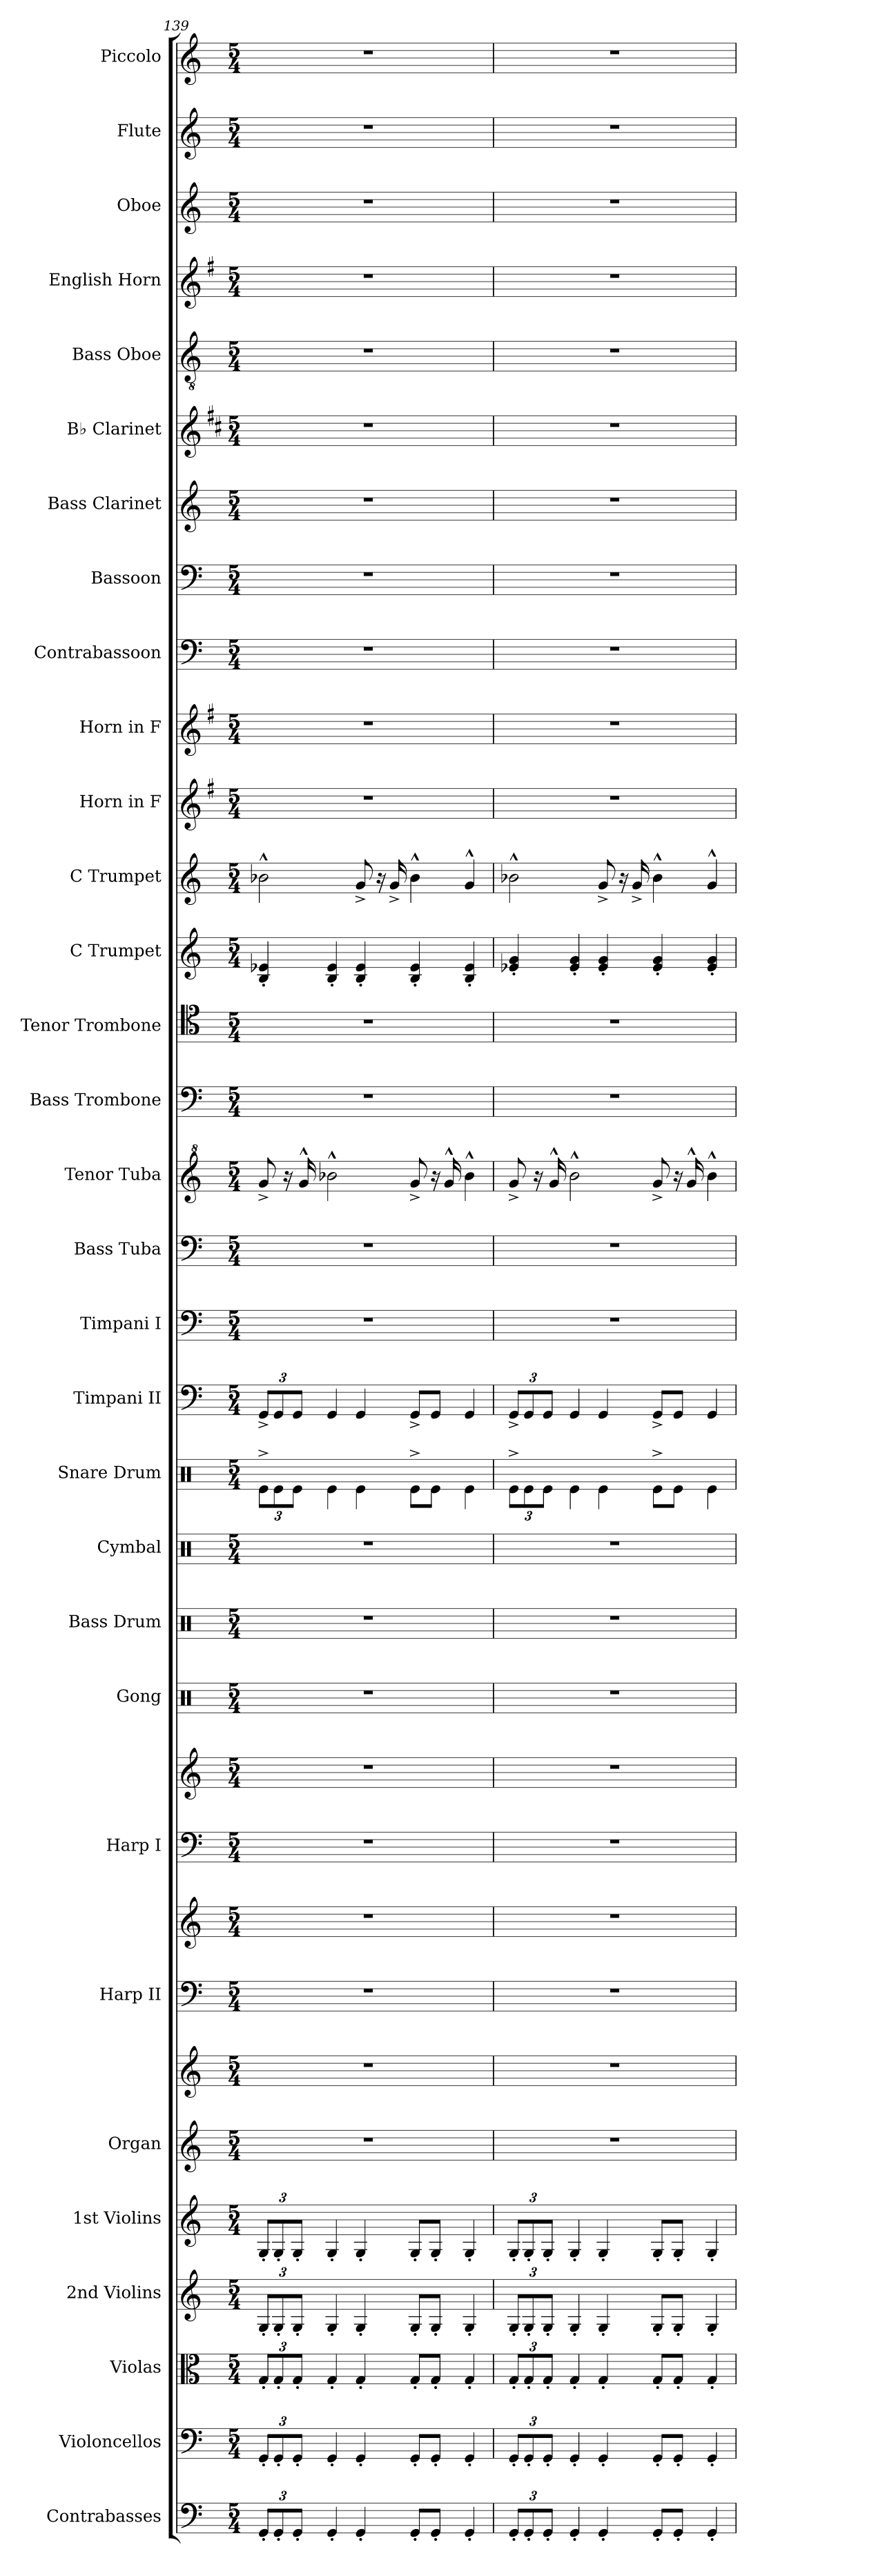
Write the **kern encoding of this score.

**kern	**kern	**kern	**kern	**kern	**kern	**kern	**kern	**kern	**kern	**kern	**kern	**kern	**kern	**kern	**kern	**kern	**kern	**kern	**kern	**kern	**kern	**kern	**kern	**kern	**kern	**kern	**kern	**kern	**kern	**kern	**kern	**kern	**kern
*part31	*part30	*part29	*part28	*part27	*part26	*part26	*part25	*part25	*part24	*part24	*part23	*part22	*part21	*part20	*part19	*part18	*part17	*part16	*part15	*part14	*part13	*part12	*part11	*part10	*part9	*part8	*part7	*part6	*part5	*part4	*part3	*part2	*part1
*staff34	*staff33	*staff32	*staff31	*staff30	*staff29	*staff28	*staff27	*staff26	*staff25	*staff24	*staff23	*staff22	*staff21	*staff20	*staff19	*staff18	*staff17	*staff16	*staff15	*staff14	*staff13	*staff12	*staff11	*staff10	*staff9	*staff8	*staff7	*staff6	*staff5	*staff4	*staff3	*staff2	*staff1
*I"Contrabasses	*I"Violoncellos	*I"Violas	*I"2nd Violins	*I"1st Violins	*I"Organ	*	*I"Harp II	*	*I"Harp I	*	*I"Gong	*I"Bass Drum	*I"Cymbal	*I"Snare Drum	*I"Timpani II	*I"Timpani I	*I"Bass Tuba	*I"Tenor Tuba	*I"Bass Trombone	*I"Tenor Trombone	*I"C Trumpet	*I"C Trumpet	*I"Horn in F	*I"Horn in F	*I"Contrabassoon	*I"Bassoon	*I"Bass Clarinet	*I"B♭ Clarinet	*I"Bass Oboe	*I"English Horn	*I"Oboe	*I"Flute	*I"Piccolo
*I'Cbs.	*I'Vcs.	*I'Vlas.	*I'Vlns.	*I'Vlns.	*I'Org.	*	*I'Hrp.	*	*I'Hrp.	*	*	*I'B. Dr.	*I'Cym.	*I'Sn. Dr.	*I'Timp.	*I'Timp.	*I'Tba.	*	*I'B. Tbn.	*I'T. Tbn.	*I'C Tpt.	*I'C Tpt.	*	*	*I'Cbsn.	*I'Bsn.	*I'B. Cl.	*I'B♭ Cl.	*	*I'E. Hn.	*I'Ob.	*I'Fl.	*I'Picc.
*clefF4	*clefF4	*clefC3	*clefG2	*clefG2	*clefG2	*clefG2	*clefF4	*clefG2	*clefF4	*clefG2	*clefX	*clefX	*clefX	*clefX	*clefF4	*clefF4	*clefF4	*clefG^2	*clefF4	*clefC4	*clefG2	*clefG2	*clefG2	*clefG2	*clefF4	*clefF4	*clefG2	*clefG2	*clefGv2	*clefG2	*clefG2	*clefG2	*clefG2
*ITrd7c12	*	*	*	*	*	*	*	*	*	*	*	*	*	*	*	*	*	*ITrd15c26	*	*	*	*	*ITrd4c7	*ITrd4c7	*ITrd7c12	*	*ITrd8c14	*ITrd1c2	*	*ITrd4c7	*	*	*ITrd-7c-12
*k[]	*k[]	*k[]	*k[]	*k[]	*k[]	*k[]	*k[]	*k[]	*k[]	*k[]	*k[]	*k[]	*k[]	*k[]	*k[]	*k[]	*k[]	*k[]	*k[]	*k[]	*k[]	*k[]	*k[]	*k[]	*k[]	*k[]	*k[]	*k[]	*k[]	*k[]	*k[]	*k[]	*k[]
*M5/4	*M5/4	*M5/4	*M5/4	*M5/4	*M5/4	*M5/4	*M5/4	*M5/4	*M5/4	*M5/4	*M5/4	*M5/4	*M5/4	*M5/4	*M5/4	*M5/4	*M5/4	*M5/4	*M5/4	*M5/4	*M5/4	*M5/4	*M5/4	*M5/4	*M5/4	*M5/4	*M5/4	*M5/4	*M5/4	*M5/4	*M5/4	*M5/4	*M5/4
*Xbrackettup	*Xbrackettup	*Xbrackettup	*Xbrackettup	*Xbrackettup	*	*	*	*	*	*	*	*	*	*Xbrackettup	*Xbrackettup	*	*	*	*	*	*	*	*	*	*	*	*	*	*	*	*	*	*
=139	=139	=139	=139	=139	=139	=139	=139	=139	=139	=139	=139	=139	=139	=139	=139	=139	=139	=139	=139	=139	=139	=139	=139	=139	=139	=139	=139	=139	=139	=139	=139	=139	=139
12GGG'/L	12GG'/L	12G'/L	12G'/L	12G'/L	4%5r	4%5r	4%5r	4%5r	4%5r	4%5r	4%5r	4%5r	4%5r	12Re^\L	12GG^/L	4%5r	4%5r	8G^/	4%5r	4%5r	4B/' 4e-X/'	2b-X^^\	4%5r	4%5r	4%5r	4%5r	4%5r	4%5r	4%5r	4%5r	4%5r	4%5r	4%5r
12GGG'/	12GG'/	12G'/	12G'/	12G'/	.	.	.	.	.	.	.	.	.	12Re\	12GG/	.	.	.	.	.	.	.	.	.	.	.	.	.	.	.	.	.	.
.	.	.	.	.	.	.	.	.	.	.	.	.	.	.	.	.	.	16r	.	.	.	.	.	.	.	.	.	.	.	.	.	.	.
12GGG'/J	12GG'/J	12G'/J	12G'/J	12G'/J	.	.	.	.	.	.	.	.	.	12Re\J	12GG/J	.	.	.	.	.	.	.	.	.	.	.	.	.	.	.	.	.	.
.	.	.	.	.	.	.	.	.	.	.	.	.	.	.	.	.	.	16G^^/	.	.	.	.	.	.	.	.	.	.	.	.	.	.	.
4GGG'/	4GG'/	4G'/	4G'/	4G'/	.	.	.	.	.	.	.	.	.	4Re\	4GG/	.	.	2B-X^^\	.	.	4B/' 4e-/'	.	.	.	.	.	.	.	.	.	.	.	.
4GGG'/	4GG'/	4G'/	4G'/	4G'/	.	.	.	.	.	.	.	.	.	4Re\	4GG/	.	.	.	.	.	4B/' 4e-/'	8g^/	.	.	.	.	.	.	.	.	.	.	.
.	.	.	.	.	.	.	.	.	.	.	.	.	.	.	.	.	.	.	.	.	.	16r	.	.	.	.	.	.	.	.	.	.	.
.	.	.	.	.	.	.	.	.	.	.	.	.	.	.	.	.	.	.	.	.	.	16g^/	.	.	.	.	.	.	.	.	.	.	.
8GGG'/L	8GG'/L	8G'/L	8G'/L	8G'/L	.	.	.	.	.	.	.	.	.	8Re^\L	8GG^/L	.	.	8G^/	.	.	4B/' 4e-/'	4b-^^\	.	.	.	.	.	.	.	.	.	.	.
8GGG'/J	8GG'/J	8G'/J	8G'/J	8G'/J	.	.	.	.	.	.	.	.	.	8Re\J	8GG/J	.	.	16r	.	.	.	.	.	.	.	.	.	.	.	.	.	.	.
.	.	.	.	.	.	.	.	.	.	.	.	.	.	.	.	.	.	16G^^/	.	.	.	.	.	.	.	.	.	.	.	.	.	.	.
4GGG'/	4GG'/	4G'/	4G'/	4G'/	.	.	.	.	.	.	.	.	.	4Re\	4GG/	.	.	4B-^^\	.	.	4B/' 4e-/'	4g^^/	.	.	.	.	.	.	.	.	.	.	.
=140	=140	=140	=140	=140	=140	=140	=140	=140	=140	=140	=140	=140	=140	=140	=140	=140	=140	=140	=140	=140	=140	=140	=140	=140	=140	=140	=140	=140	=140	=140	=140	=140	=140
12GGG'/L	12GG'/L	12G'/L	12G'/L	12G'/L	4%5r	4%5r	4%5r	4%5r	4%5r	4%5r	4%5r	4%5r	4%5r	12Re^\L	12GG^/L	4%5r	4%5r	8G^/	4%5r	4%5r	4e-X/' 4g/'	2b-X^^\	4%5r	4%5r	4%5r	4%5r	4%5r	4%5r	4%5r	4%5r	4%5r	4%5r	4%5r
12GGG'/	12GG'/	12G'/	12G'/	12G'/	.	.	.	.	.	.	.	.	.	12Re\	12GG/	.	.	.	.	.	.	.	.	.	.	.	.	.	.	.	.	.	.
.	.	.	.	.	.	.	.	.	.	.	.	.	.	.	.	.	.	16r	.	.	.	.	.	.	.	.	.	.	.	.	.	.	.
12GGG'/J	12GG'/J	12G'/J	12G'/J	12G'/J	.	.	.	.	.	.	.	.	.	12Re\J	12GG/J	.	.	.	.	.	.	.	.	.	.	.	.	.	.	.	.	.	.
.	.	.	.	.	.	.	.	.	.	.	.	.	.	.	.	.	.	16G^^/	.	.	.	.	.	.	.	.	.	.	.	.	.	.	.
4GGG'/	4GG'/	4G'/	4G'/	4G'/	.	.	.	.	.	.	.	.	.	4Re\	4GG/	.	.	2B^^\	.	.	4e-/' 4g/'	.	.	.	.	.	.	.	.	.	.	.	.
4GGG'/	4GG'/	4G'/	4G'/	4G'/	.	.	.	.	.	.	.	.	.	4Re\	4GG/	.	.	.	.	.	4e-/' 4g/'	8g^/	.	.	.	.	.	.	.	.	.	.	.
.	.	.	.	.	.	.	.	.	.	.	.	.	.	.	.	.	.	.	.	.	.	16r	.	.	.	.	.	.	.	.	.	.	.
.	.	.	.	.	.	.	.	.	.	.	.	.	.	.	.	.	.	.	.	.	.	16g^/	.	.	.	.	.	.	.	.	.	.	.
8GGG'/L	8GG'/L	8G'/L	8G'/L	8G'/L	.	.	.	.	.	.	.	.	.	8Re^\L	8GG^/L	.	.	8G^/	.	.	4e-/' 4g/'	4b-^^\	.	.	.	.	.	.	.	.	.	.	.
8GGG'/J	8GG'/J	8G'/J	8G'/J	8G'/J	.	.	.	.	.	.	.	.	.	8Re\J	8GG/J	.	.	16r	.	.	.	.	.	.	.	.	.	.	.	.	.	.	.
.	.	.	.	.	.	.	.	.	.	.	.	.	.	.	.	.	.	16G^^/	.	.	.	.	.	.	.	.	.	.	.	.	.	.	.
4GGG'/	4GG'/	4G'/	4G'/	4G'/	.	.	.	.	.	.	.	.	.	4Re\	4GG/	.	.	4B^^\	.	.	4e-/' 4g/'	4g^^/	.	.	.	.	.	.	.	.	.	.	.
=	=	=	=	=	=	=	=	=	=	=	=	=	=	=	=	=	=	=	=	=	=	=	=	=	=	=	=	=	=	=	=	=	=
*-	*-	*-	*-	*-	*-	*-	*-	*-	*-	*-	*-	*-	*-	*-	*-	*-	*-	*-	*-	*-	*-	*-	*-	*-	*-	*-	*-	*-	*-	*-	*-	*-	*-
